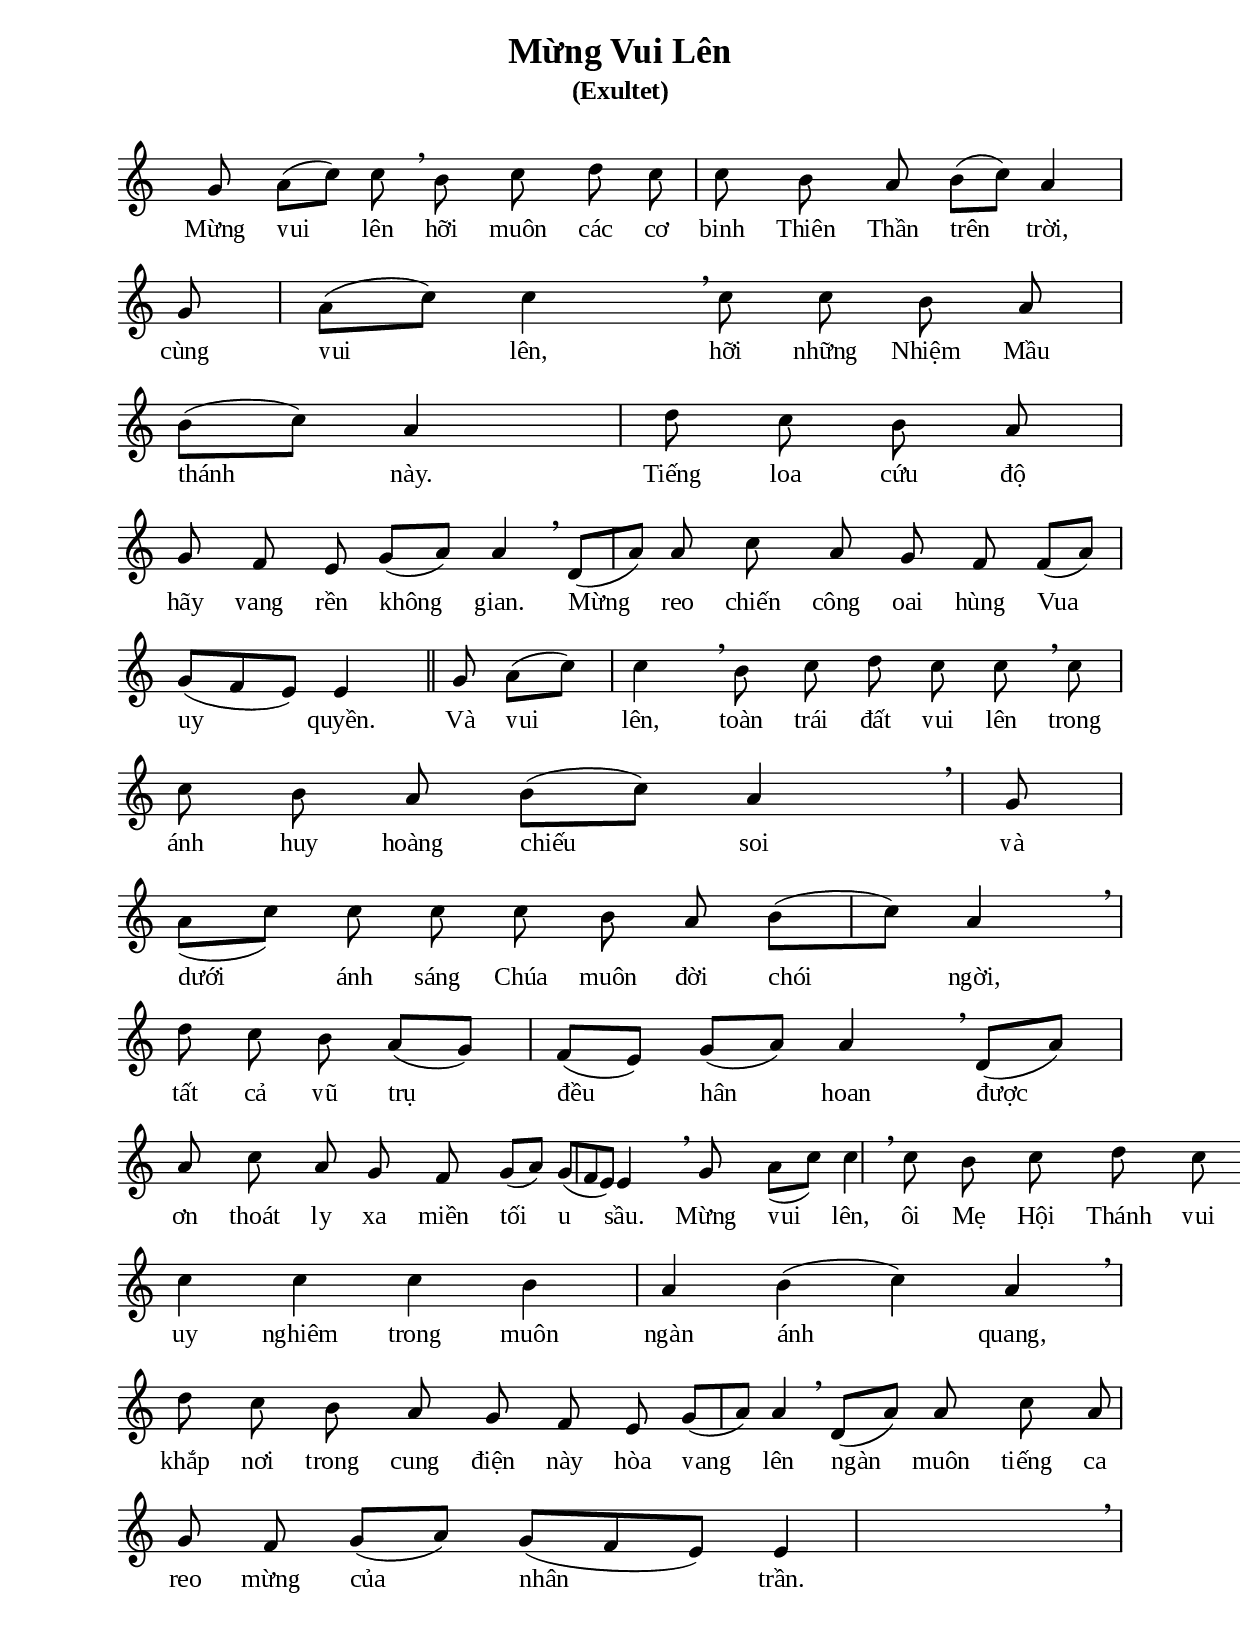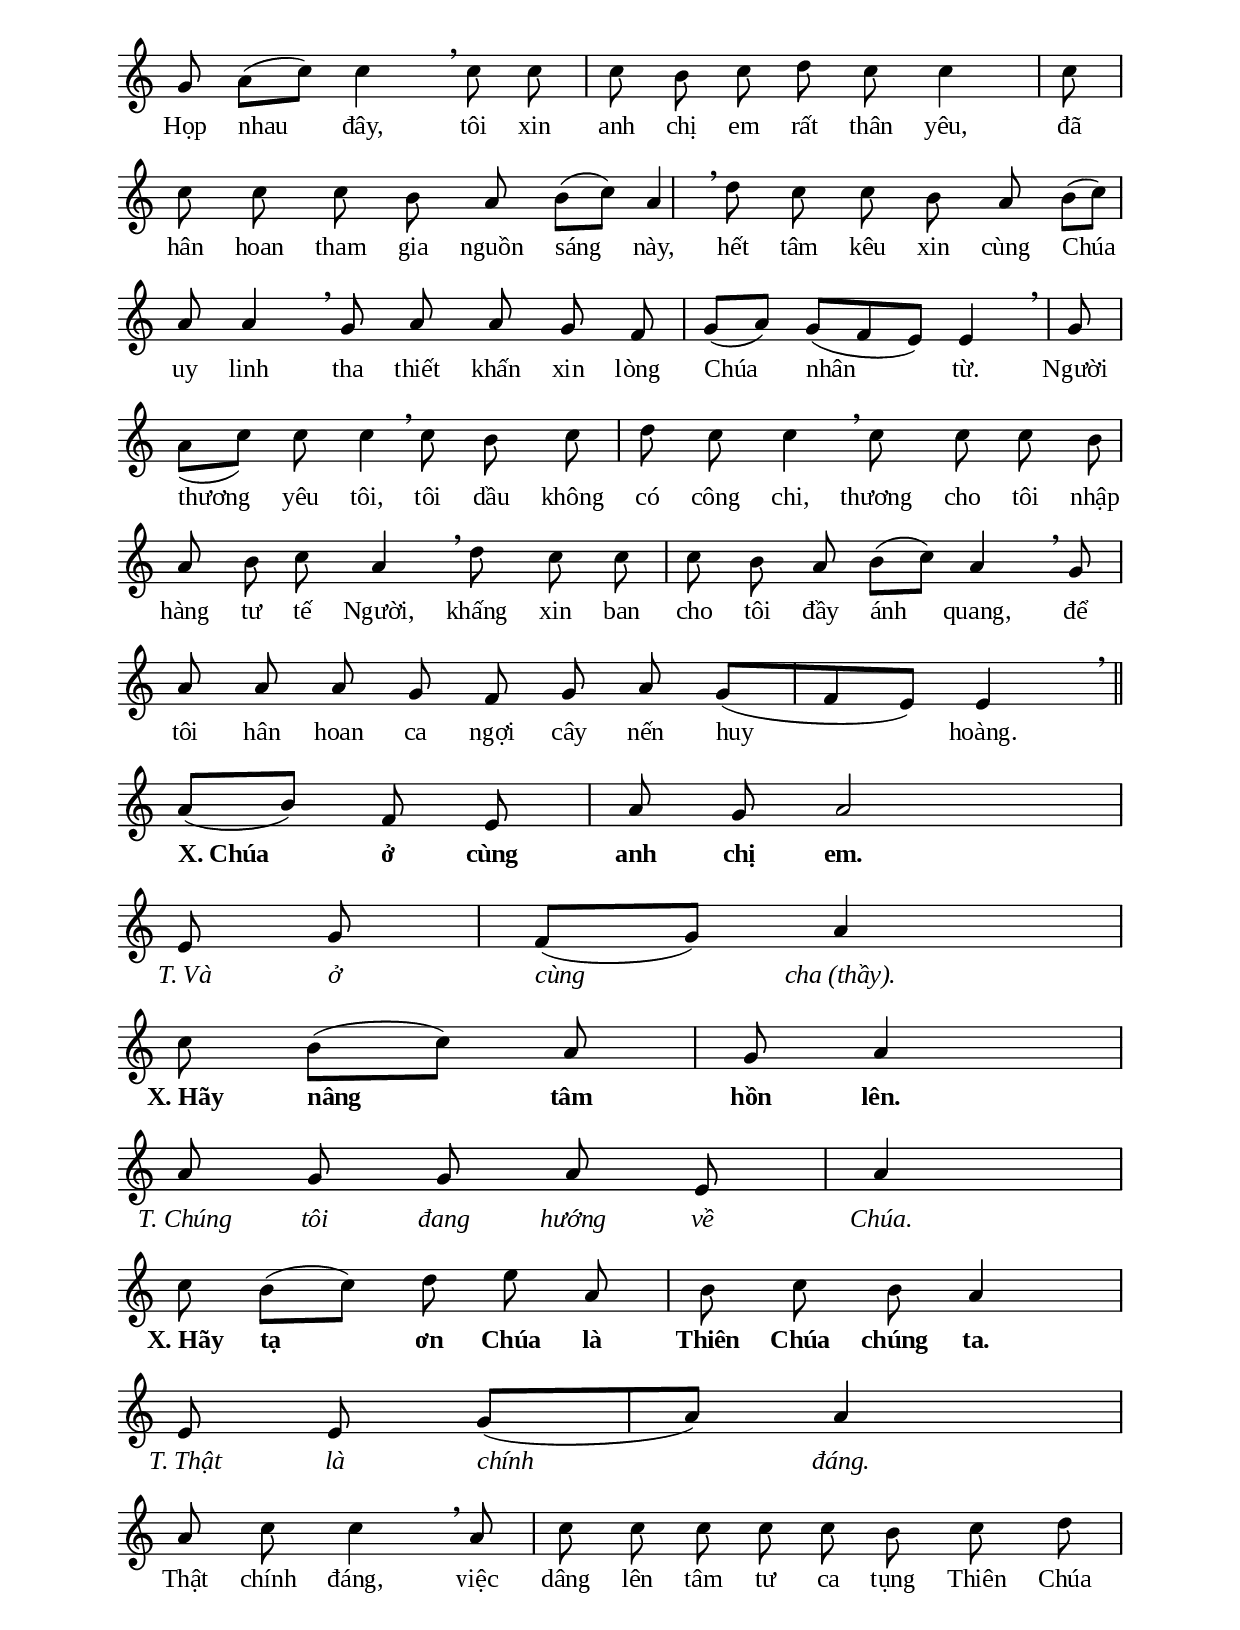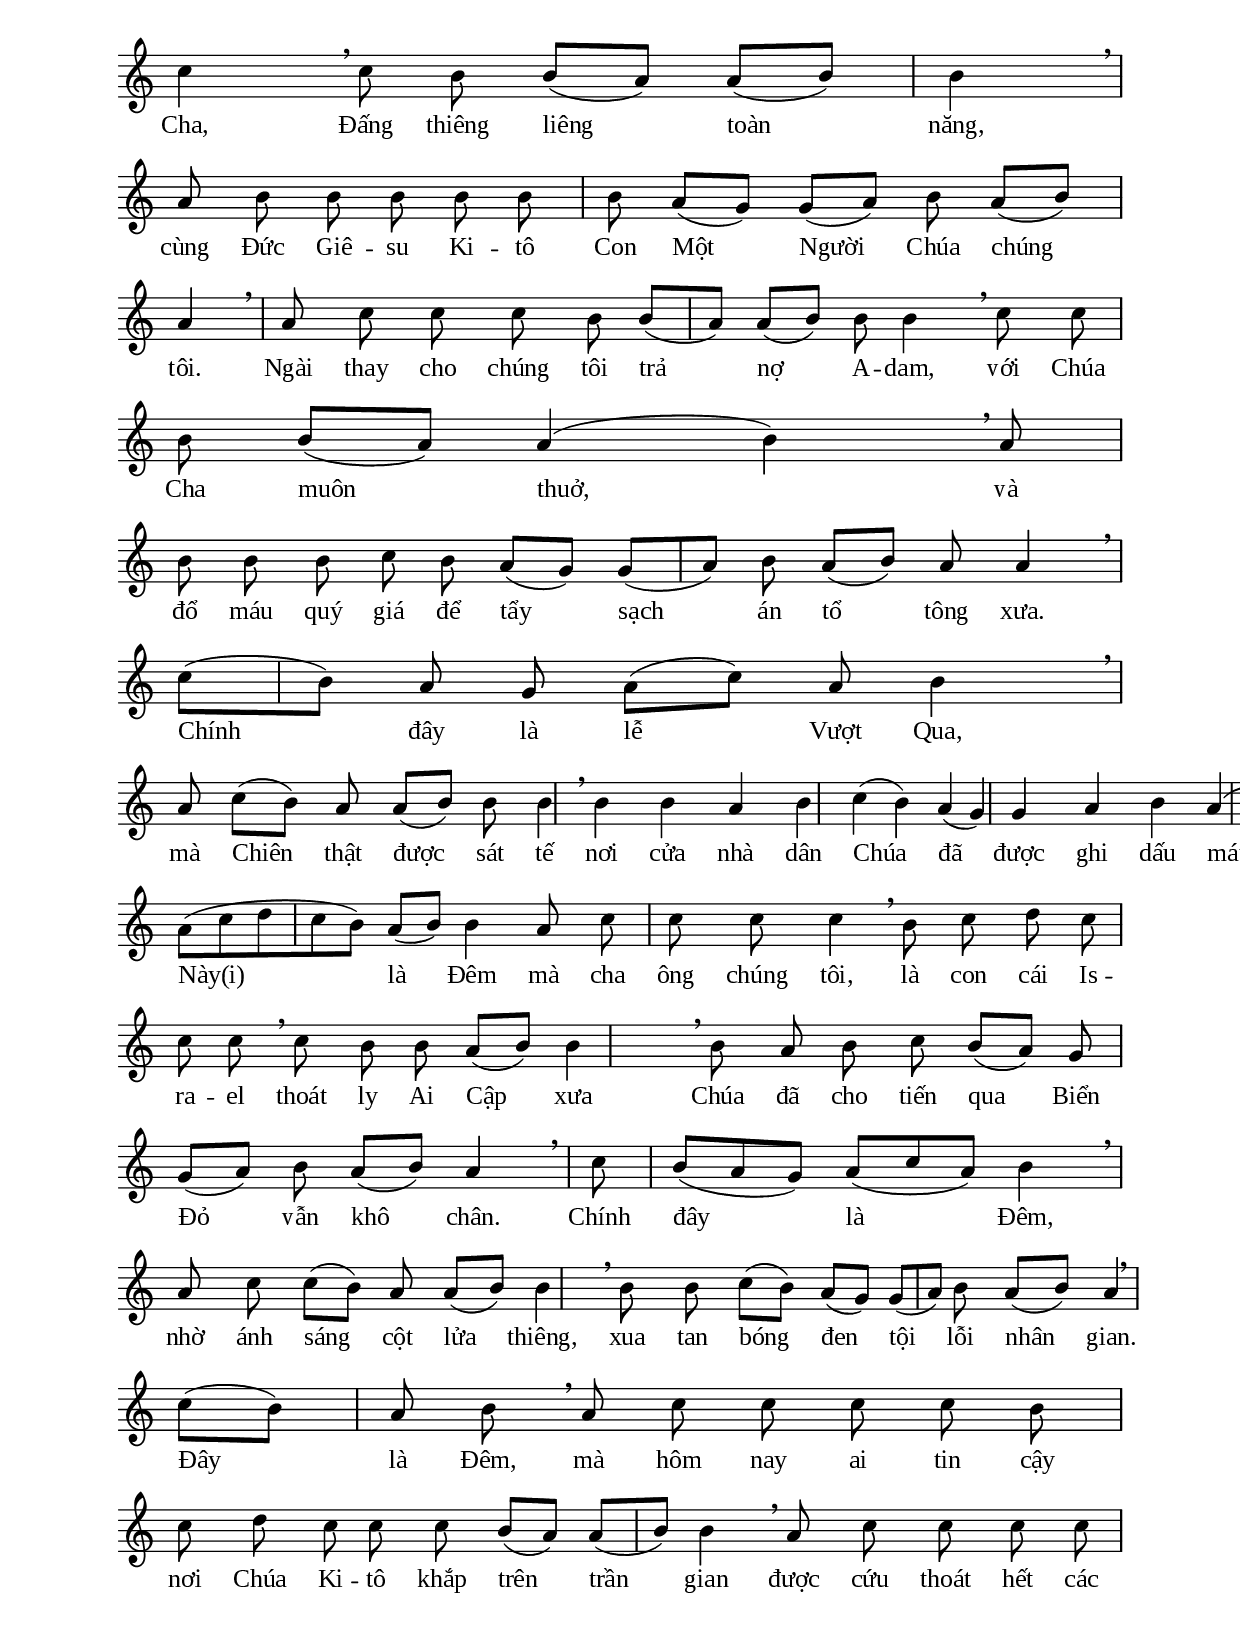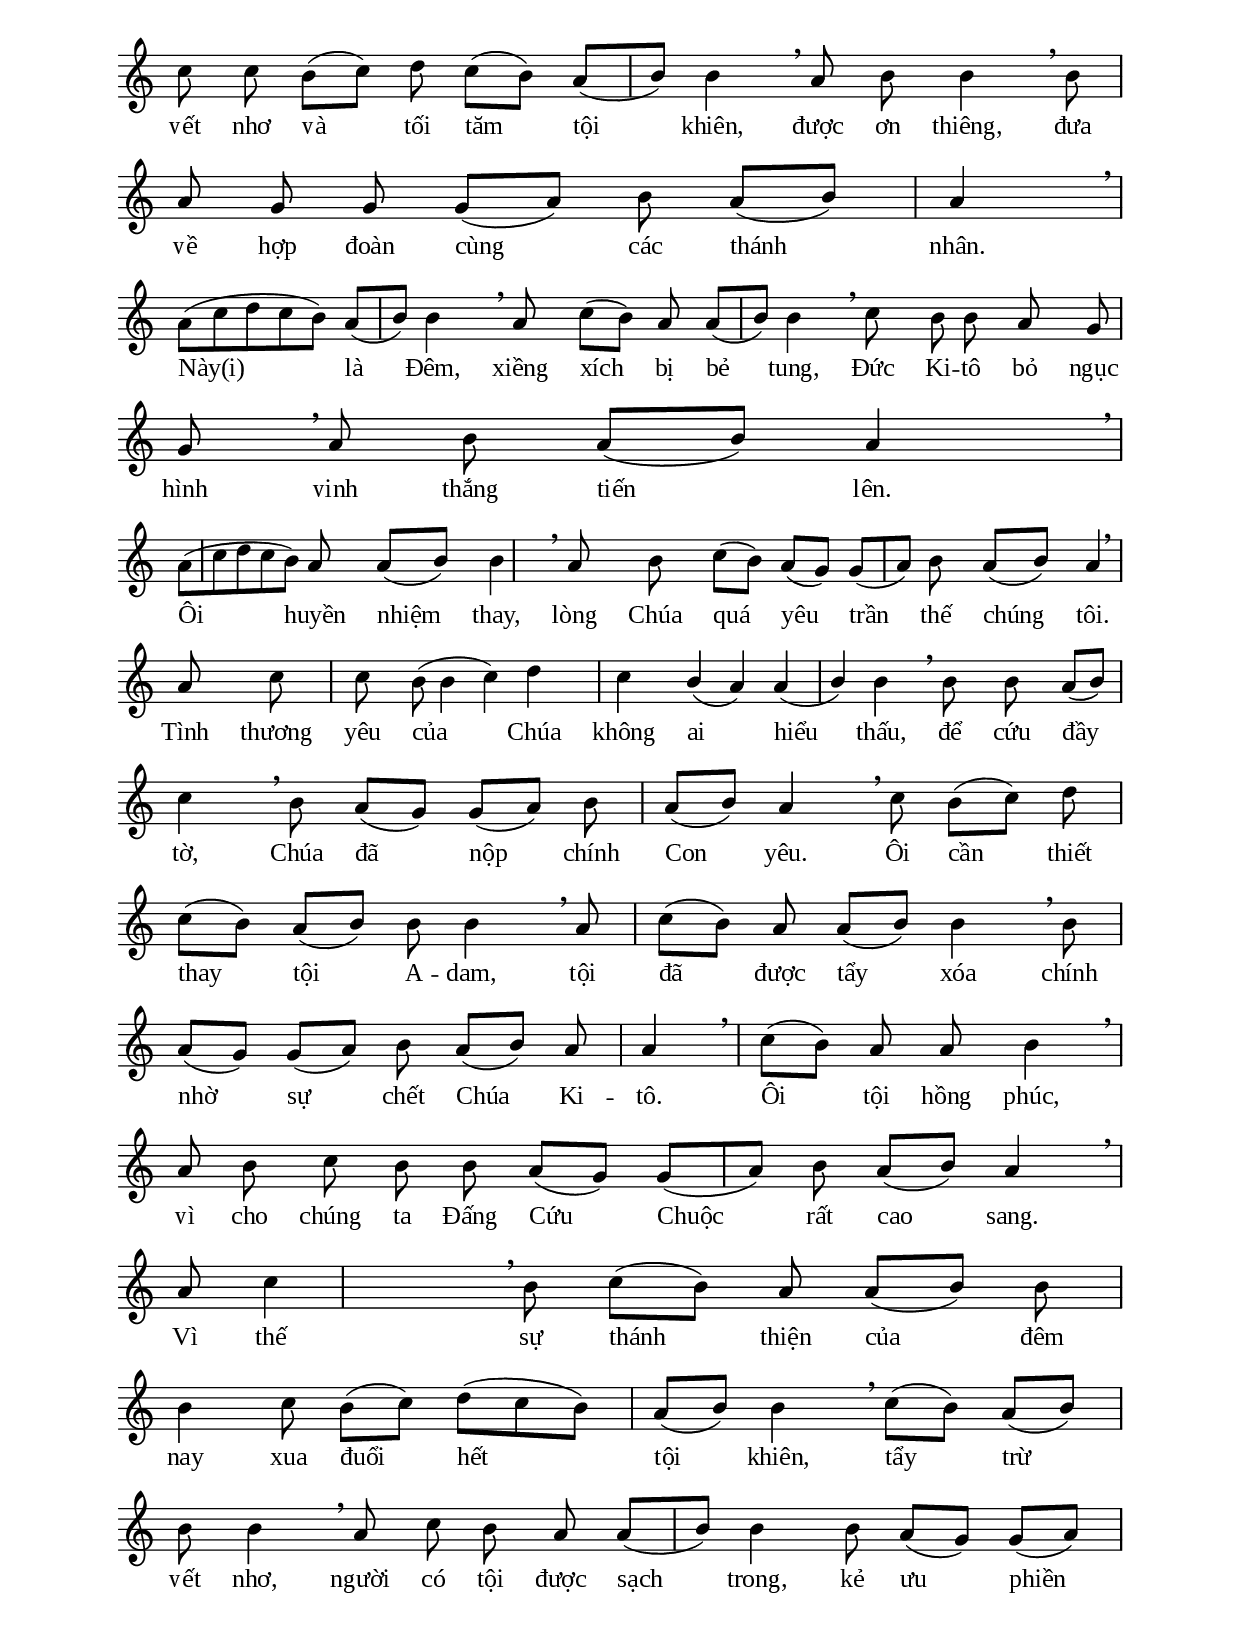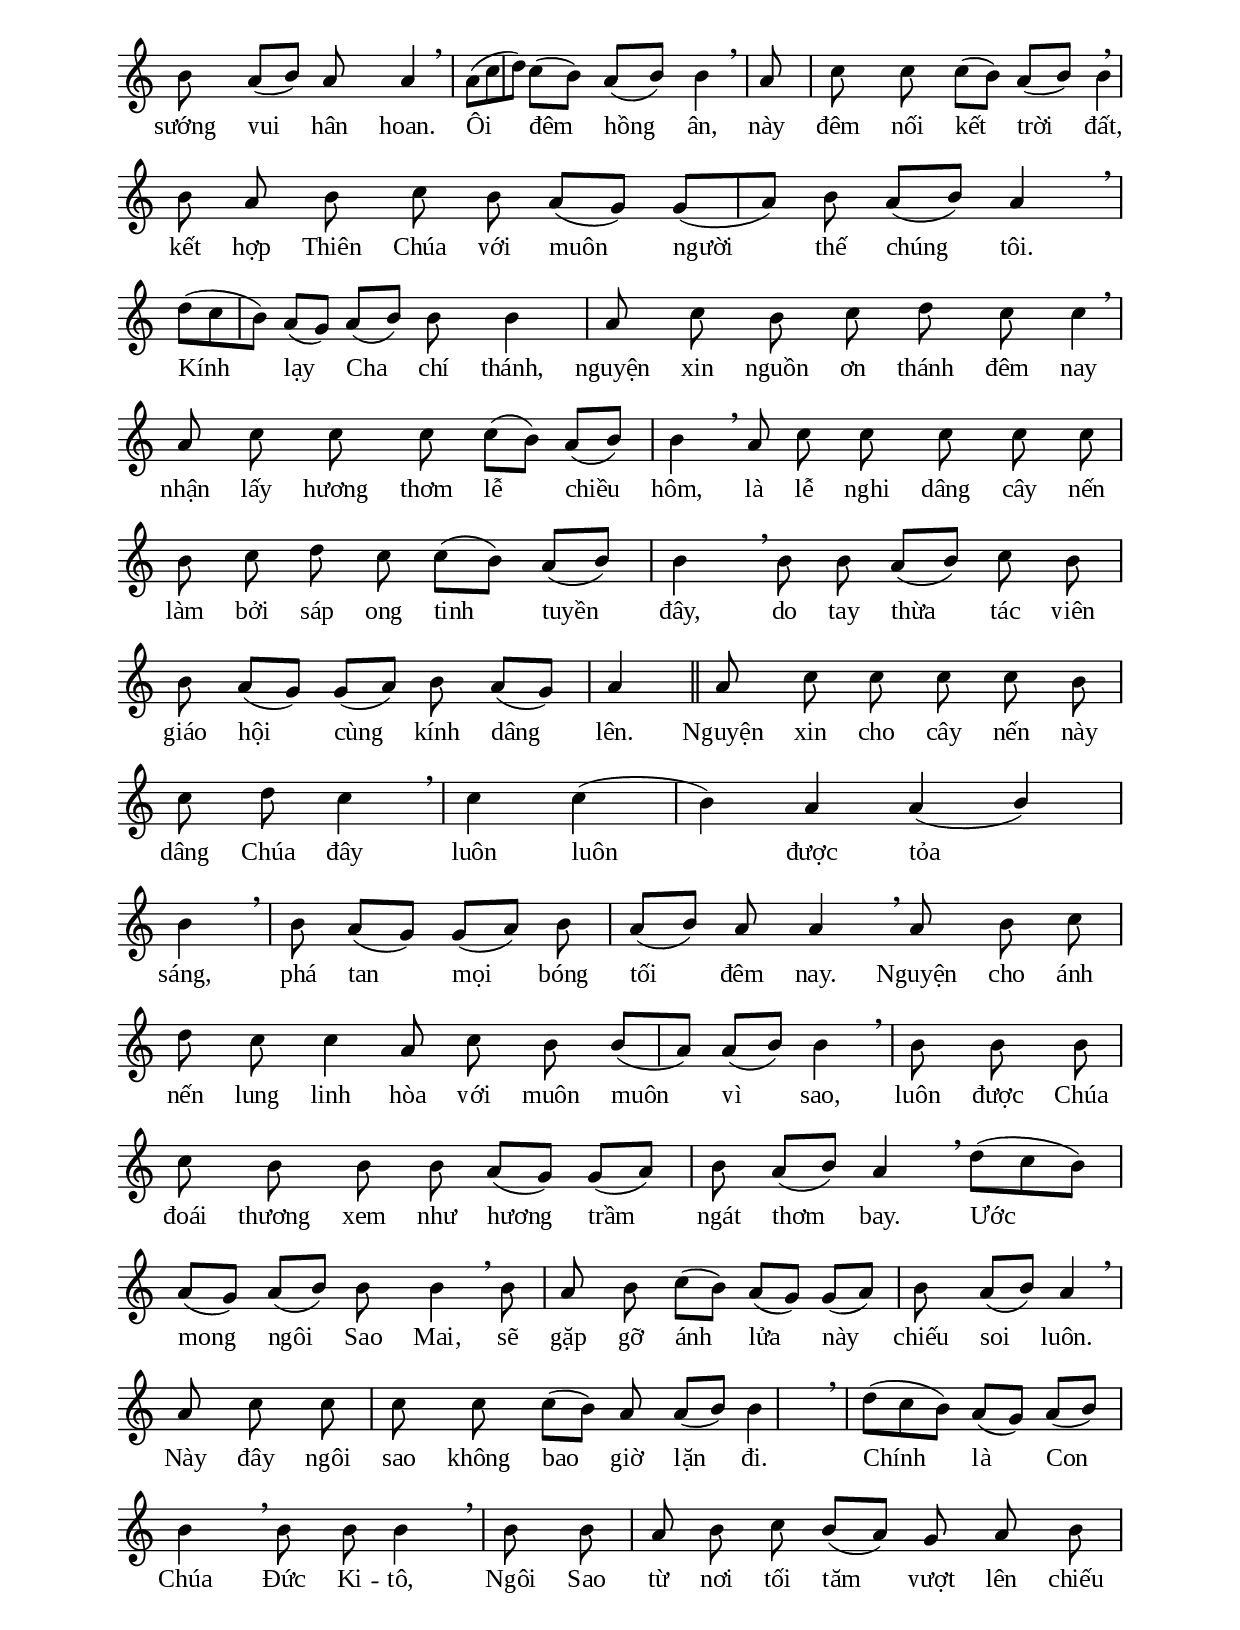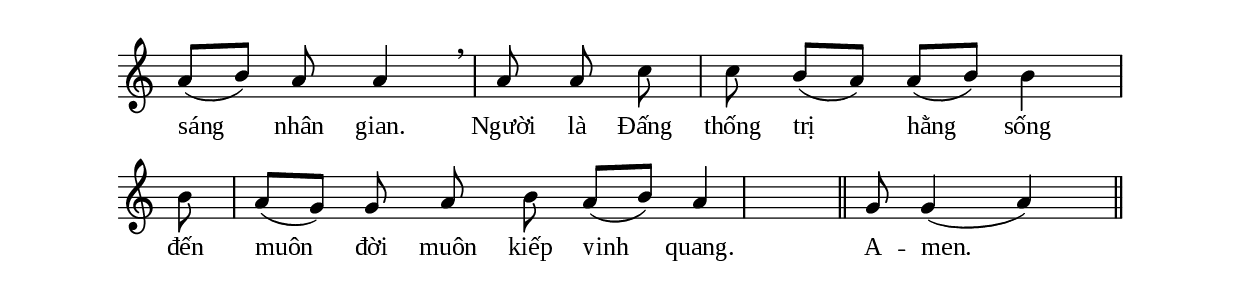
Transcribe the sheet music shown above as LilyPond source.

% Cài đặt chung
\version "2.20.0"
\include "english.ly"

\header {
  title = "Mừng Vui Lên"
  subtitle = "(Exultet)"
  composer = " "
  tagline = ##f
}

global = {
  \key c \major
}

\paper {
  #(set-paper-size "a4")
  top-margin = 15\mm
  bottom-margin = 15\mm
  left-margin = 20\mm
  right-margin = 20\mm
  indent = #0
  #(define fonts
	 (make-pango-font-tree "Liberation Serif"
	 		       "Liberation Serif"
			       "Liberation Serif"
			       (/ 20 20)))
  print-page-number = ##f
}

% Nhạc điệp khúc
nhacDiepKhuc = \relative c'' {
  %\cadenzaOn
  \set Score.barAlways = ##t
  \set Score.defaultBarType = ""
   
  \override Lyrics.LyricSpace.minimum-distance = #3.0
  \override Score.BarNumber.break-visibility = ##(#f #f #f)
  \autoBeamOff
  g8 a ^([c]) c \breathe b c d c c b a b ([c]) a4 \bar "|"
  g8 a ^([c]) c4 \breathe c8 c b a b ([c]) a4 \bar "|"
  d8 c b a g f e g ([a]) a4 \breathe
  d,8 ([a']) a c a g f f ([a]) g8 ([f e]) e4 \bar "||"
  g8 a ^([c]) c4 \breathe b8 c d c c \breathe
  c c b a b ([c]) a4 \breathe \bar "|"
  g8 a _([c]) c c c b a b ([c]) a4 \breathe \bar "|"
  d8 c b a ([g]) f ([e]) g ([a]) a4 \breathe
  d,8 ([a']) a c a g f g ([a]) g ([f e]) e4 \breathe
  g8 a _([c]) c4 \breathe c8 b c d c c4 \breathe
  c c c b a b (c) a4 \breathe
  d8 c b a g f e g ([a]) a4 \breathe
  d,8 ([a']) a c a g f g ([a]) g ([f e]) e4 \breathe \bar "|"
  g8 a ^([c]) c4 \breathe c8 c c b c d c c4 \bar "|"
  c8 c c c b a b ([c]) a4 \breathe
  d8 c c b a b ([c]) a a4 \breathe
  g8 a a g f g ([a]) g ([f e]) e4 \breathe \bar "|"
  g8 a _([c]) c c4 \breathe
  c8 b c d c c4 \breathe
  c8 c c b a b c a4 \breathe
  d8 c c c b a b ([c]) a4 \breathe
  g8 a a a g f g a g ([f e]) e4 \breathe \bar "||" \break
  a8 _([b]) f e a g a2 \bar "|" \break
  e8 g f ([g]) a4 \bar "|" \break
  c8 b ([c]) a g a4 \bar "|" \break
  a8 g g a e a4 \bar "|" \break
  c8 b ([c]) d e a, b c b a4 \bar "|" \break
  e8 e g ([a]) a4 \bar "|" \break
  
  a8 c c4 \breathe
  a8 c c c c c b c d c4 \breathe
  c8 b b _([a]) a _([b]) b4 \breathe \bar "|"
  a8 b b b b b b a ([g]) g ([a]) b a _([b]) a4 \breathe \bar "|"
  a8 c c c b b ([a]) a ([b]) b b4 \breathe
  c8 c b b ([a]) a4 (b) \breathe
  a8 b b b c b a ([g]) g ([a]) b a _([b]) a a4 \breathe \bar "|"
  c8 ([b]) a g a ^([c]) a b4 \breathe
  a8 c ([b]) a a ([b]) b b4 \breathe
  b b a b c (b) a (g) g a b a (b) a4 \breathe \bar "|"
  a8 ([c d c b]) a _([b]) b4 a8 c c c c4 \breathe
  b8 c d c c c \breathe
  c b b a ([b]) b4 \breathe
  b8 a b c b ([a]) g g ([a]) b a ([b]) a4 \breathe \bar "|"
  c8 b _([a g]) a ([c a]) b4 \breathe
  a8 c c ([b]) a a _([b]) b4 \breathe
  b8 b c ([b]) a ([g]) g ([a]) b a _([b]) a4 \breathe \bar "|"
  c8 ([b]) a b \breathe
  a8 c c c c b c d c c c b ([a]) a ([b]) b4 \breathe
  a8 c c c c c c b ([c]) d c ([b]) a ([b]) b4 \breathe
  a8 b b4 \breathe
  b8 a g g g ([a]) b a _([b]) a4 \breathe \bar "|"
  a8 ([c d c b]) a _([b]) b4 \breathe
  a8 c ([b]) a a _([b]) b4 \breathe
  c8 b b a g g \breathe
  a b a _([b]) a4 \breathe \bar "|"
  a8 ([c d c b]) a a ([b]) b4 \breathe
  a8 b c ([b]) a ([g]) g ([a]) b a ([b]) a4 \breathe \bar "|"
  a8 c c b (4[c]) d c b ([a]) a ([b]) b4 \breathe
  b8 b a _([b]) c4 \breathe
  b8 a ([g]) g ([a]) b a ([b]) a4 \breathe
  c8 b ([c]) d c ([b]) a _([b]) b b4 \breathe
  a8 c ([b]) a a _([b]) b4 \breathe
  b8 a ([g]) g ([a]) b a _([b]) a a4 \breathe \bar "|"
  c8 ([b]) a a b4 \breathe
  a8 b c b b a ([g]) g ([a]) b a ([b]) a4 \breathe \bar "|"
  a8 c4 \breathe
  b8 c ([b]) a a ([b]) b b4 c8 b ([c]) d ([c b]) a ([b]) b4 \breathe
  
  c8 ([b]) a ([b]) b b4 \breathe
  a8 c b a a ([b]) b4 b8 a ([g]) g ([a]) b a _([b]) a a4 \breathe \bar "|"
  a8 ([c d]) c ([b]) a ([b]) b4 \breathe \bar "|"
  a8 c c c ([b]) a ([b]) b4 \breathe
  b8 a b c b a ([g]) g ([a]) b a ([b]) a4 \breathe \bar "|"
  d8 ([c b]) a ([g]) a _([b]) b b4 a8 c b c d c c4 \breathe
  a8 c c c c ([b]) a ([b]) b4 \breathe
  a8 c c c c c b c d c c ([b]) a ([b]) b4 \breathe
  b8 b a ([b]) c b b a ([g]) g ([a]) b a ([g]) a4 \bar "||"
  a8 c c c c b c d c4 \breathe \bar "|"
  c c ([b]) a a ([b]) b4 \breathe \bar "|"
  b8 a ([g]) g ([a]) b a ([b]) a a4 \breathe
  a8 b c d c c4a8 c b b ([a]) a _([b]) b4 \breathe \bar "|"
  b8 b b c b b b a ([g]) g ([a]) b a _([b]) a4 \breathe
  d8 ([c b]) a ([g]) a _([b]) b b4 \breathe
  b8 a b c ([b]) a ([g]) g ([a]) b a _([b]) a4 \breathe \bar "|"
  a8 c c c c c ([b]) a a _([b]) b4 \breathe \bar "|"
  d8 ([c b]) a ([g]) a _([b]) b4 \breathe
  b8 b b4 \breathe \bar "|"
  b8 b a b c b ([a]) g a b a _([b]) a a4 \breathe \bar "|"
  a8 a c c b ([a]) a _([b]) b4 \bar "|"
  b8 a ([g]) g a b a _([b]) a4 \bar "||"
  g8 g4 ([a]) \bar "||"
}

% Lời điệp khúc
loiDiepKhuc = \lyricmode {
%  \override LyricText.self-alignment-X = #CENTER
  Mừng vui lên hỡi muôn các cơ binh Thiên Thần trên trời,
  cùng vui lên, hỡi những Nhiệm Mầu thánh này.
  Tiếng loa cứu độ hãy vang rền không gian.
  Mừng reo chiến công oai hùng Vua uy quyền.
  Và vui lên, toàn trái đất vui lên trong ánh huy hoàng chiếu soi
  và dưới ánh sáng Chúa muôn đời chói ngời,
  tất cả vũ trụ đều hân hoan được ơn thoát ly xa miền tối u sầu.
  Mừng vui lên, ôi Mẹ Hội Thánh vui lên, uy nghiêm trong muôn ngàn ánh quang,
  khắp nơi trong cung điện này hòa vang lên ngàn muôn tiếng ca reo mừng của nhân trần.
  Họp nhau đây, tôi xin anh chị em rất thân yêu, đã hân hoan tham gia nguồn sáng này,
  hết tâm kêu xin cùng Chúa uy linh tha thiết khấn xin lòng Chúa nhân từ.
  Người thương yêu tôi, tôi dầu không có công chi, thương cho tôi nhập hàng tư tế Người,
  khấng xin ban cho tôi đầy ánh quang, để tôi hân hoan ca ngợi cây nến huy hoàng.
  \override Lyrics.LyricText.font-series = #'bold
  "X. Chúa" ở cùng anh chị em.
  \revert Lyrics.LyricText.font-series
  \override LyricText.font-shape = #'italic
  "T. Và" ở cùng "cha (thầy)."
  \revert Lyrics.LyricText.font-shape
  \override Lyrics.LyricText.font-series = #'bold
  "X. Hãy" nâng tâm hồn lên.
  \revert Lyrics.LyricText.font-series
  \override LyricText.font-shape = #'italic
  "T. Chúng" tôi đang hướng về Chúa.
  \revert Lyrics.LyricText.font-shape
  \override Lyrics.LyricText.font-series = #'bold
  "X. Hãy" tạ ơn Chúa là Thiên Chúa chúng ta.
  \revert Lyrics.LyricText.font-series
  \override LyricText.font-shape = #'italic
  "T. Thật" là chính đáng.
  \revert Lyrics.LyricText.font-shape
  Thật chính đáng, việc dâng lên tâm tư ca tụng Thiên Chúa Cha,
  Đấng thiêng liêng toàn năng, cùng Đức Giê -- su Ki -- tô Con Một Người Chúa chúng tôi.
  Ngài thay cho chúng tôi trả nợ A -- dam, với Chúa Cha muôn thuở,
  và đổ máu quý giá để tẩy sạch án tổ tông xưa.
  Chính đây là lễ Vượt Qua, mà Chiên thật được sát tế
  nơi cửa nhà dân Chúa đã được ghi dấu máu chiên.
  Này(i) là Đêm mà cha ông chúng tôi, là con cái Is -- ra -- el thoát ly Ai Cập xưa
  Chúa đã cho tiến qua Biển Đỏ vẫn khô chân.
  Chính đây là Đêm, nhờ ánh sáng cột lửa thiêng, xua tan bóng đen tội lỗi nhân gian.
  Đây là Đêm, mà hôm nay ai tin cậy nơi Chúa Ki -- tô khắp trên trần gian
  được cứu thoát hết các vết nhơ và tối tăm tội khiên, được ơn thiêng,
  đưa về hợp đoàn cùng các thánh nhân.
  Này(i) là Đêm, xiềng xích bị bẻ tung, Đức Ki -- tô bỏ ngục hình vinh thắng tiến lên.
  Ôi huyền nhiệm thay, lòng Chúa quá yêu trần thế chúng tôi.
  Tình thương yêu của Chúa không ai hiểu thấu, để cứu đầy tờ, Chúa đã nộp chính Con yêu.
  Ôi cần thiết thay tội A -- dam, tội đã được tẩy xóa chính nhờ sự chết Chúa Ki -- tô.
  Ôi tội hồng phúc, vì cho chúng ta Đấng Cứu Chuộc rất cao sang.
  Vì thế sự thánh thiện của đêm nay xua đuổi hết tội khiên,
  tẩy trừ vết nhơ, người có tội được sạch trong, kẻ ưu phiền sướng vui hân hoan.
  Ôi đêm hồng ân, này đêm nối kết trời đất, kết hợp Thiên Chúa với muôn người thế chúng tôi.
  Kính lạy Cha chí thánh, nguyện xin nguồn ơn thánh đêm nay nhận lấy hương thơm lễ chiều hôm,
  là lễ nghi dâng cây nến làm bởi sáp ong tinh tuyền đây,
  do tay thừa tác viên giáo hội cùng kính dâng lên.
  Nguyện xin cho cây nến này dâng Chúa đây luôn luôn được tỏa sáng,
  phá tan mọi bóng tối đêm nay.
  Nguyện cho ánh nến lung linh hòa với muôn muôn vì sao, luôn được Chúa đoái thương
  xem như hương trầm ngát thơm bay.
  Ước mong ngôi Sao Mai, sẽ gặp gỡ ánh lửa này chiếu soi luôn.
  Này đây ngôi sao không bao giờ lặn đi.
  Chính là Con Chúa Đức Ki -- tô, Ngôi Sao từ nơi tối tăm vượt lên chiếu sáng nhân gian.
  Người là Đấng thống trị hằng sống đến muôn đời muôn kiếp vinh quang.
  A -- men.
}

% Bố trí
\score {
  \new ChoirStaff <<
    \new Staff = chorus <<
      \override Staff.TimeSignature.transparent = ##t
      \new Voice = "sopranos" {
        \global \stemNeutral \nhacDiepKhuc
      }
    >>
    \new Lyrics \lyricsto sopranos \loiDiepKhuc
  >>
}
